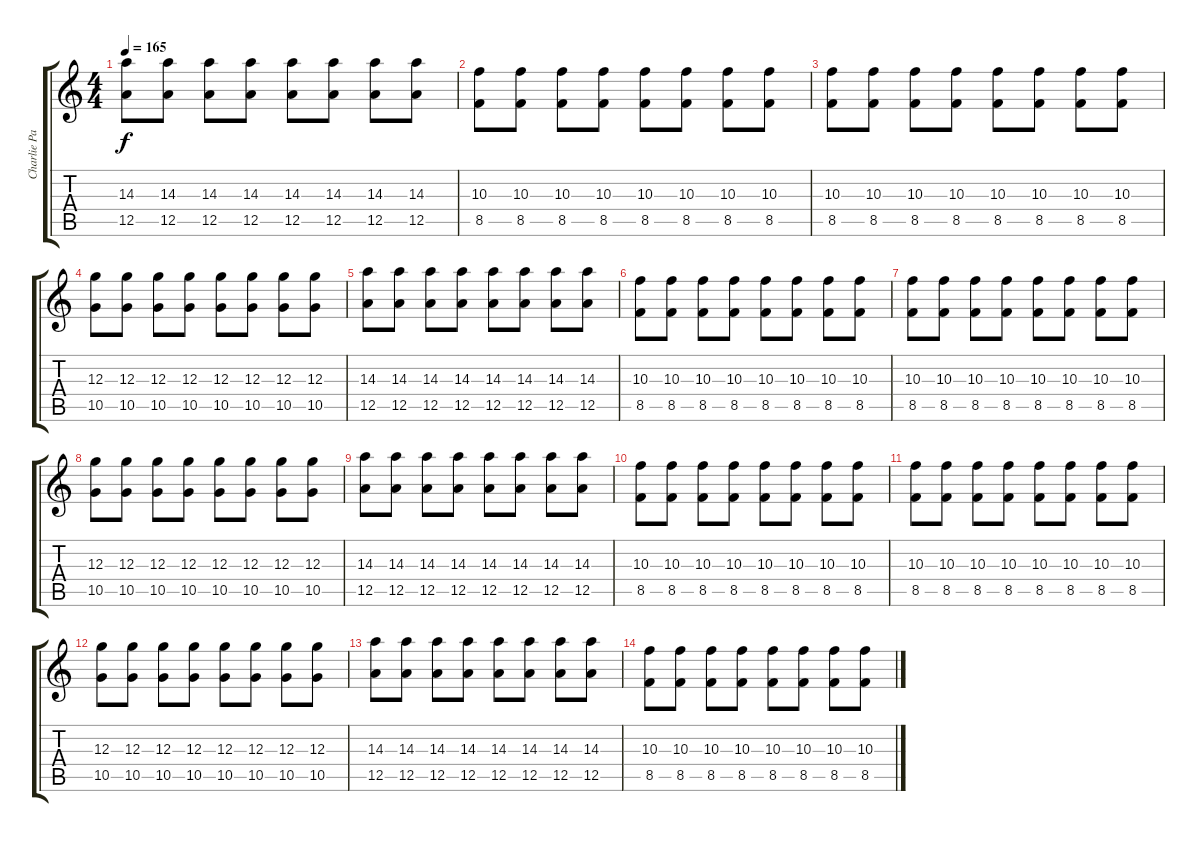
\track ("Charlie Parra 2" "Charlie Pa") {instrument distortionguitar}
\staff {score tabs}
\tuning (E4 B3 G3 D3 A2 E2) {hide}
\ts (4 4)
\tempo 165
\clef g2
\ks c
(14.3 12.5).8{dy f} (14.3 12.5).8 (14.3 12.5).8 (14.3 12.5).8 (14.3 12.5).8 (14.3 12.5).8 (14.3 12.5).8 (14.3 12.5).8 |
(10.3 8.5).8 (10.3 8.5).8 (10.3 8.5).8 (10.3 8.5).8 (10.3 8.5).8 (10.3 8.5).8 (10.3 8.5).8 (10.3 8.5).8 |
(10.3 8.5).8 (10.3 8.5).8 (10.3 8.5).8 (10.3 8.5).8 (10.3 8.5).8 (10.3 8.5).8 (10.3 8.5).8 (10.3 8.5).8 |
(12.3 10.5).8 (12.3 10.5).8 (12.3 10.5).8 (12.3 10.5).8 (12.3 10.5).8 (12.3 10.5).8 (12.3 10.5).8 (12.3 10.5).8 |
(14.3 12.5).8 (14.3 12.5).8 (14.3 12.5).8 (14.3 12.5).8 (14.3 12.5).8 (14.3 12.5).8 (14.3 12.5).8 (14.3 12.5).8 |
(10.3 8.5).8 (10.3 8.5).8 (10.3 8.5).8 (10.3 8.5).8 (10.3 8.5).8 (10.3 8.5).8 (10.3 8.5).8 (10.3 8.5).8 |
(10.3 8.5).8{volume 10} (10.3 8.5).8 (10.3 8.5).8 (10.3 8.5).8 (10.3 8.5).8 (10.3 8.5).8 (10.3 8.5).8 (10.3 8.5).8 |
(12.3 10.5).8 (12.3 10.5).8 (12.3 10.5).8 (12.3 10.5).8 (12.3 10.5).8 (12.3 10.5).8 (12.3 10.5).8 (12.3 10.5).8 |
(14.3 12.5).8 (14.3 12.5).8 (14.3 12.5).8 (14.3 12.5).8 (14.3 12.5).8 (14.3 12.5).8 (14.3 12.5).8 (14.3 12.5).8 |
(10.3 8.5).8 (10.3 8.5).8 (10.3 8.5).8 (10.3 8.5).8 (10.3 8.5).8 (10.3 8.5).8 (10.3 8.5).8 (10.3 8.5).8 |
(10.3 8.5).8 (10.3 8.5).8 (10.3 8.5).8 (10.3 8.5).8 (10.3 8.5).8 (10.3 8.5).8 (10.3 8.5).8 (10.3 8.5).8 |
(12.3 10.5).8 (12.3 10.5).8 (12.3 10.5).8 (12.3 10.5).8 (12.3 10.5).8 (12.3 10.5).8 (12.3 10.5).8 (12.3 10.5).8 |
(14.3 12.5).8 (14.3 12.5).8 (14.3 12.5).8 (14.3 12.5).8 (14.3 12.5).8 (14.3 12.5).8 (14.3 12.5).8 (14.3 12.5).8 |
(10.3 8.5).8 (10.3 8.5).8 (10.3 8.5).8 (10.3 8.5).8 (10.3 8.5).8 (10.3 8.5).8 (10.3 8.5).8 (10.3 8.5).8
